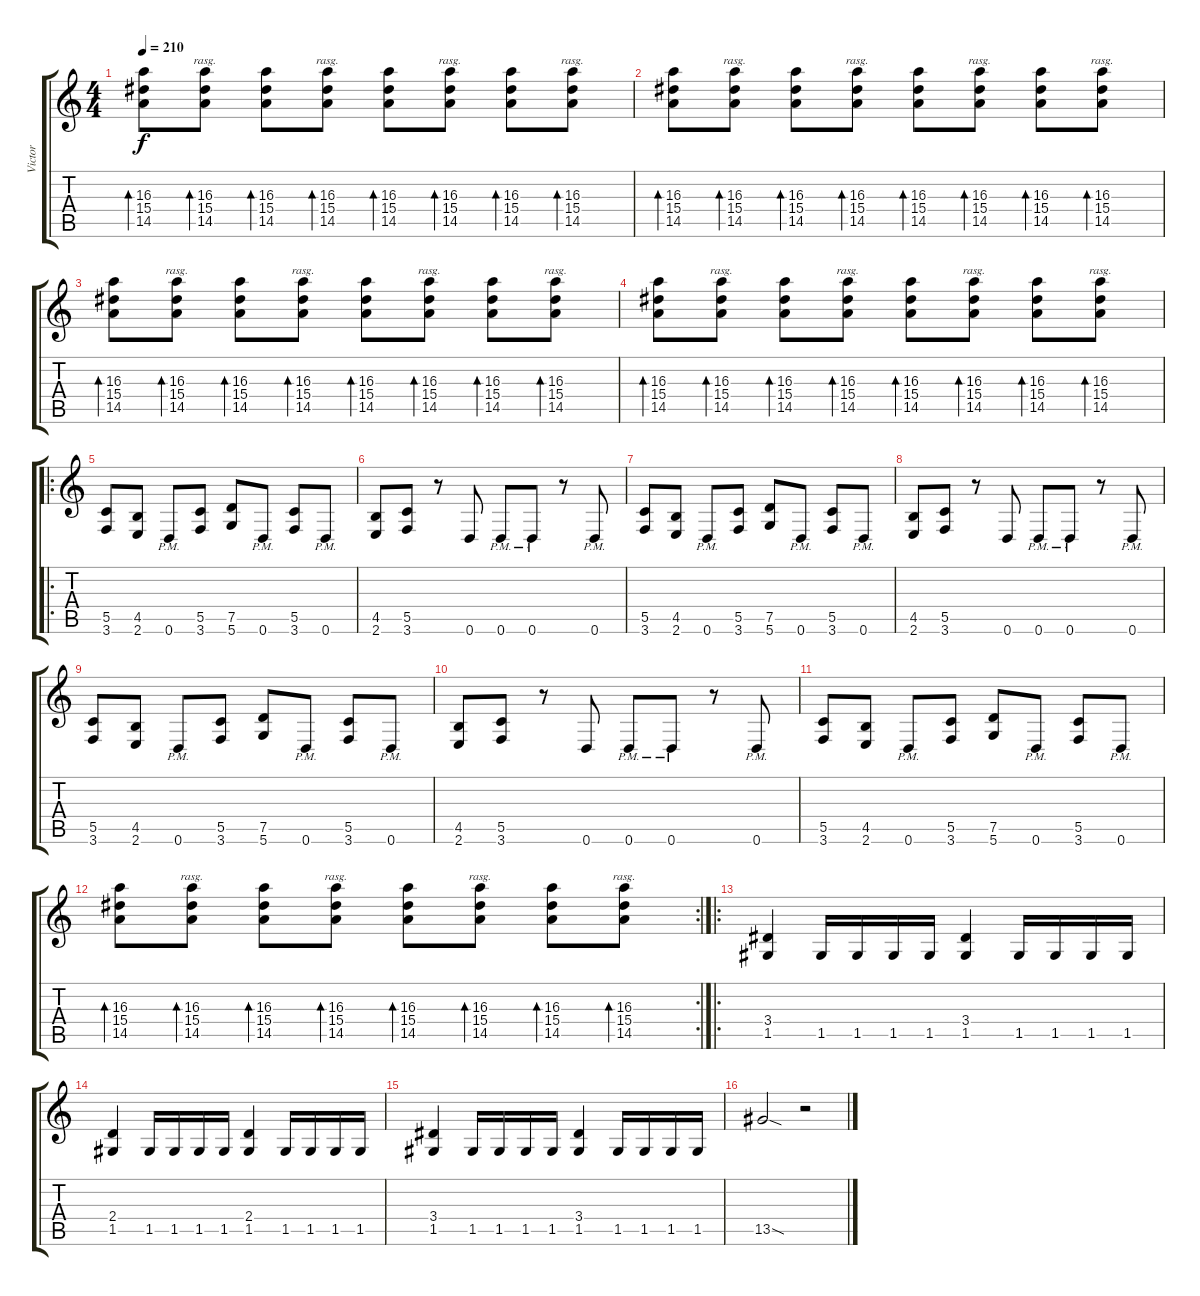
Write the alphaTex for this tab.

\track ("Victor" "Victor") {instrument distortionguitar}
\staff {score tabs}
\tuning (D4 A3 F3 C3 G2 D2) {hide}
\ts (4 4)
\tempo 210
\clef g2
\ks c
(16.3 15.4 14.5).8{bd 60 dy f instrument distortionguitar} (16.3 15.4 14.5).8{bd 60 rasg ii} (16.3 15.4 14.5).8{bd 60} (16.3 15.4 14.5).8{bd 60 rasg ii} (16.3 15.4 14.5).8{bd 60} (16.3 15.4 14.5).8{bd 60 rasg ii} (16.3 15.4 14.5).8{bd 60} (16.3 15.4 14.5).8{bd 60 rasg ii} |
(16.3 15.4 14.5).8{bd 60} (16.3 15.4 14.5).8{bd 60 rasg ii} (16.3 15.4 14.5).8{bd 60} (16.3 15.4 14.5).8{bd 60 rasg ii} (16.3 15.4 14.5).8{bd 60} (16.3 15.4 14.5).8{bd 60 rasg ii} (16.3 15.4 14.5).8{bd 60} (16.3 15.4 14.5).8{bd 60 rasg ii} |
(16.3 15.4 14.5).8{bd 60} (16.3 15.4 14.5).8{bd 60 rasg ii} (16.3 15.4 14.5).8{bd 60} (16.3 15.4 14.5).8{bd 60 rasg ii} (16.3 15.4 14.5).8{bd 60} (16.3 15.4 14.5).8{bd 60 rasg ii} (16.3 15.4 14.5).8{bd 60} (16.3 15.4 14.5).8{bd 60 rasg ii} |
(16.3 15.4 14.5).8{bd 60} (16.3 15.4 14.5).8{bd 60 rasg ii} (16.3 15.4 14.5).8{bd 60} (16.3 15.4 14.5).8{bd 60 rasg ii} (16.3 15.4 14.5).8{bd 60} (16.3 15.4 14.5).8{bd 60 rasg ii} (16.3 15.4 14.5).8{bd 60} (16.3 15.4 14.5).8{bd 60 rasg ii} |
\ro
(5.5 3.6).8 (4.5 2.6).8 0.6{pm}.8 (5.5 3.6).8 (7.5 5.6).8 0.6{pm}.8 (5.5 3.6).8 0.6{pm}.8 |
(4.5 2.6).8 (5.5 3.6).8 r.8 0.6.8 0.6{pm}.8 0.6{pm}.8 r.8 0.6{pm}.8 |
(5.5 3.6).8 (4.5 2.6).8 0.6{pm}.8 (5.5 3.6).8 (7.5 5.6).8 0.6{pm}.8 (5.5 3.6).8 0.6{pm}.8 |
(4.5 2.6).8 (5.5 3.6).8 r.8 0.6.8 0.6{pm}.8 0.6{pm}.8 r.8 0.6{pm}.8 |
(5.5 3.6).8 (4.5 2.6).8 0.6{pm}.8 (5.5 3.6).8 (7.5 5.6).8 0.6{pm}.8 (5.5 3.6).8 0.6{pm}.8 |
(4.5 2.6).8 (5.5 3.6).8 r.8 0.6.8 0.6{pm}.8 0.6{pm}.8 r.8 0.6{pm}.8 |
(5.5 3.6).8 (4.5 2.6).8 0.6{pm}.8 (5.5 3.6).8 (7.5 5.6).8 0.6{pm}.8 (5.5 3.6).8 0.6{pm}.8 |
\rc 2
(16.3 15.4 14.5).8{bd 60} (16.3 15.4 14.5).8{bd 60 rasg ii} (16.3 15.4 14.5).8{bd 60} (16.3 15.4 14.5).8{bd 60 rasg ii} (16.3 15.4 14.5).8{bd 60} (16.3 15.4 14.5).8{bd 60 rasg ii} (16.3 15.4 14.5).8{bd 60} (16.3 15.4 14.5).8{bd 60 rasg ii} |
\ro
(3.4 1.5).4 1.5.16 1.5.16 1.5.16 1.5.16 (3.4 1.5).4 1.5.16 1.5.16 1.5.16 1.5.16 |
(2.4 1.5).4 1.5.16 1.5.16 1.5.16 1.5.16 (2.4 1.5).4 1.5.16 1.5.16 1.5.16 1.5.16 |
(3.4 1.5).4 1.5.16 1.5.16 1.5.16 1.5.16 (3.4 1.5).4 1.5.16 1.5.16 1.5.16 1.5.16 |
13.5{sod}.2 r.2
